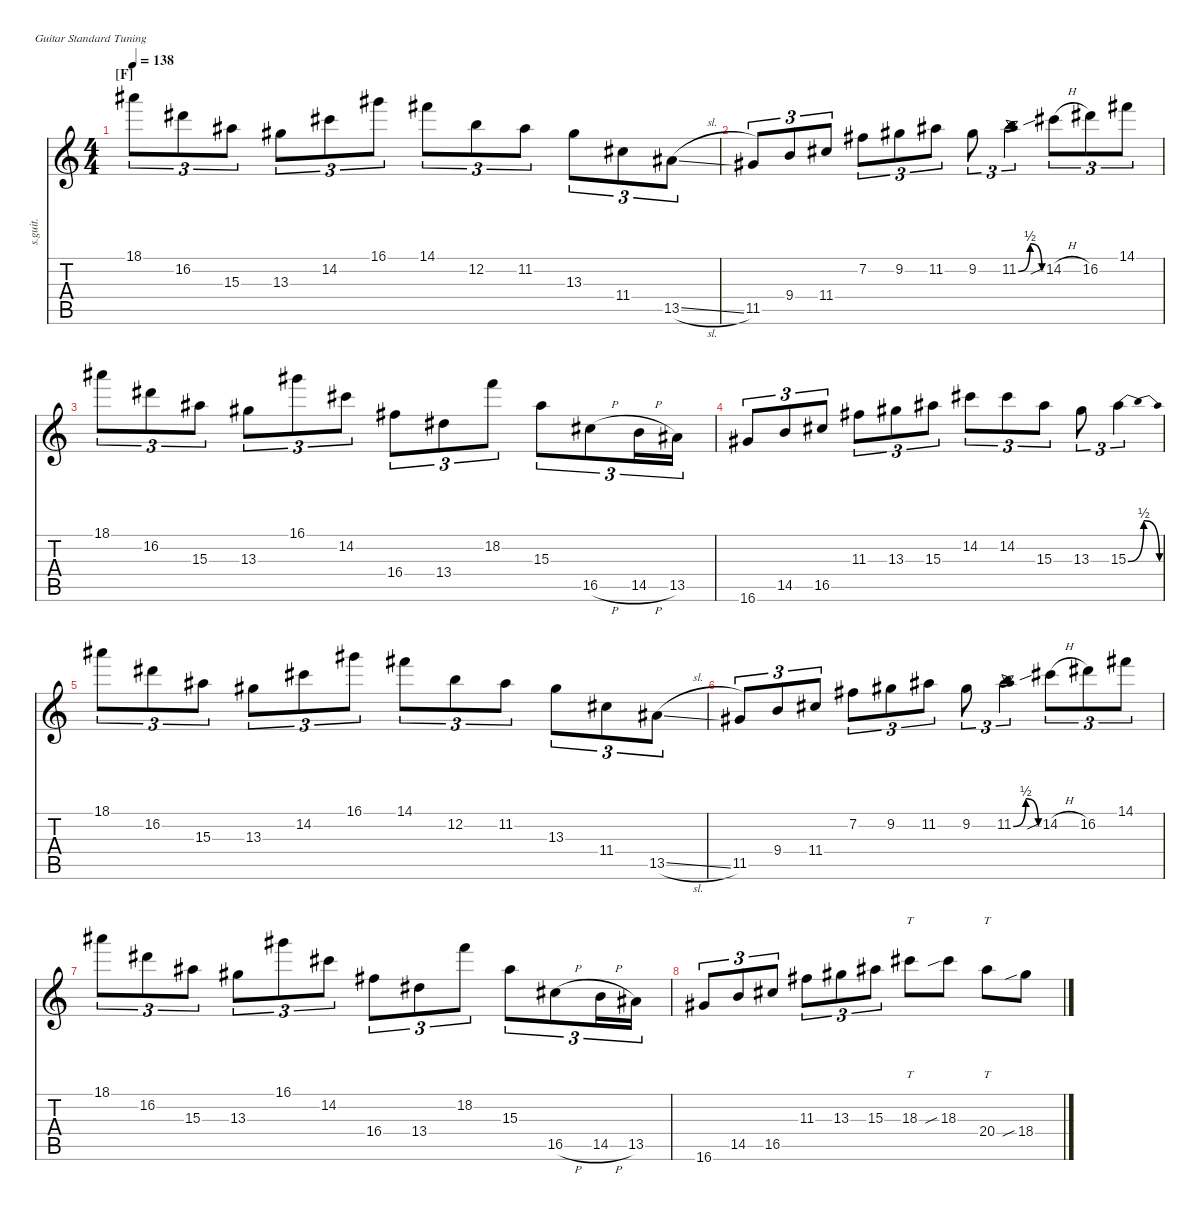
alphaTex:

\defaultSystemsLayout 4
\hideDynamics
\bracketExtendMode nobrackets
\track ("Erick Hansel" "s.guit.") {instrument overdrivenguitar}
\staff {score tabs}
\tuning (E4 B3 G3 D3 A2 E2)
\ts (4 4)
\section ("F" "")
\tempo 138
\clef g2
\ks c
18.1{acc #}.8{tu (3 2) lyrics (0 "") lyrics (1 "") lyrics (2 "") lyrics (3 "") lyrics (4 "") dy f} 16.2{acc #}.8{tu (3 2) lyrics (0 "") lyrics (1 "") lyrics (2 "") lyrics (3 "") lyrics (4 "")} 15.3{acc #}.8{tu (3 2) lyrics (0 "") lyrics (1 "") lyrics (2 "") lyrics (3 "") lyrics (4 "")} 13.3{acc #}.8{tu (3 2) lyrics (0 "") lyrics (1 "") lyrics (2 "") lyrics (3 "") lyrics (4 "")} 14.2{acc #}.8{tu (3 2) lyrics (0 "") lyrics (1 "") lyrics (2 "") lyrics (3 "") lyrics (4 "")} 16.1{acc #}.8{tu (3 2) lyrics (0 "") lyrics (1 "") lyrics (2 "") lyrics (3 "") lyrics (4 "")} 14.1{acc #}.8{tu (3 2) lyrics (0 "") lyrics (1 "") lyrics (2 "") lyrics (3 "") lyrics (4 "")} 12.2.8{tu (3 2) lyrics (0 "") lyrics (1 "") lyrics (2 "") lyrics (3 "") lyrics (4 "")} 11.2{acc #}.8{tu (3 2) lyrics (0 "") lyrics (1 "") lyrics (2 "") lyrics (3 "") lyrics (4 "")} 13.3{acc #}.8{tu (3 2) lyrics (0 "") lyrics (1 "") lyrics (2 "") lyrics (3 "") lyrics (4 "")} 11.4{acc #}.8{tu (3 2) lyrics (0 "") lyrics (1 "") lyrics (2 "") lyrics (3 "") lyrics (4 "")} 13.5{sl acc #}.8{tu (3 2) lyrics (0 "") lyrics (1 "") lyrics (2 "") lyrics (3 "") lyrics (4 "")} |
11.5{acc #}.8{tu (3 2) lyrics (0 "") lyrics (1 "") lyrics (2 "") lyrics (3 "") lyrics (4 "")} 9.4.8{tu (3 2) lyrics (0 "") lyrics (1 "") lyrics (2 "") lyrics (3 "") lyrics (4 "")} 11.4{acc #}.8{tu (3 2) lyrics (0 "") lyrics (1 "") lyrics (2 "") lyrics (3 "") lyrics (4 "")} 7.2{acc #}.8{tu (3 2) lyrics (0 "") lyrics (1 "") lyrics (2 "") lyrics (3 "") lyrics (4 "")} 9.2{acc #}.8{tu (3 2) lyrics (0 "") lyrics (1 "") lyrics (2 "") lyrics (3 "") lyrics (4 "")} 11.2{acc #}.8{tu (3 2) lyrics (0 "") lyrics (1 "") lyrics (2 "") lyrics (3 "") lyrics (4 "")} 9.2{acc #}.8{tu (3 2) lyrics (0 "") lyrics (1 "") lyrics (2 "") lyrics (3 "") lyrics (4 "")} 11.2{be (bendrelease 0 0 30 2 30 2 60 0) acc #}.4{tu (3 2) lyrics (0 "") lyrics (1 "") lyrics (2 "") lyrics (3 "") lyrics (4 "")} 14.2{sib h acc #}.8{tu (3 2) lyrics (0 "") lyrics (1 "") lyrics (2 "") lyrics (3 "") lyrics (4 "")} 16.2{acc #}.8{tu (3 2) lyrics (0 "") lyrics (1 "") lyrics (2 "") lyrics (3 "") lyrics (4 "")} 14.1{acc #}.8{tu (3 2) lyrics (0 "") lyrics (1 "") lyrics (2 "") lyrics (3 "") lyrics (4 "")} |
18.1{acc #}.8{tu (3 2) lyrics (0 "") lyrics (1 "") lyrics (2 "") lyrics (3 "") lyrics (4 "")} 16.2{acc #}.8{tu (3 2) lyrics (0 "") lyrics (1 "") lyrics (2 "") lyrics (3 "") lyrics (4 "")} 15.3{acc #}.8{tu (3 2) lyrics (0 "") lyrics (1 "") lyrics (2 "") lyrics (3 "") lyrics (4 "")} 13.3{acc #}.8{tu (3 2) lyrics (0 "") lyrics (1 "") lyrics (2 "") lyrics (3 "") lyrics (4 "")} 16.1{acc #}.8{tu (3 2) lyrics (0 "") lyrics (1 "") lyrics (2 "") lyrics (3 "") lyrics (4 "")} 14.2{acc #}.8{tu (3 2) lyrics (0 "") lyrics (1 "") lyrics (2 "") lyrics (3 "") lyrics (4 "")} 16.4{acc #}.8{tu (3 2) lyrics (0 "") lyrics (1 "") lyrics (2 "") lyrics (3 "") lyrics (4 "")} 13.4{acc #}.8{tu (3 2) lyrics (0 "") lyrics (1 "") lyrics (2 "") lyrics (3 "") lyrics (4 "")} 18.2.8{tu (3 2) lyrics (0 "") lyrics (1 "") lyrics (2 "") lyrics (3 "") lyrics (4 "")} 15.3{acc #}.8{tu (3 2) lyrics (0 "") lyrics (1 "") lyrics (2 "") lyrics (3 "") lyrics (4 "")} 16.5{h acc #}.8{tu (3 2) lyrics (0 "") lyrics (1 "") lyrics (2 "") lyrics (3 "") lyrics (4 "")} 14.5{h}.16{tu (3 2) lyrics (0 "") lyrics (1 "") lyrics (2 "") lyrics (3 "") lyrics (4 "")} 13.5{acc #}.16{tu (3 2) lyrics (0 "") lyrics (1 "") lyrics (2 "") lyrics (3 "") lyrics (4 "")} |
16.6{acc #}.8{tu (3 2) lyrics (0 "") lyrics (1 "") lyrics (2 "") lyrics (3 "") lyrics (4 "")} 14.5.8{tu (3 2) lyrics (0 "") lyrics (1 "") lyrics (2 "") lyrics (3 "") lyrics (4 "")} 16.5{acc #}.8{tu (3 2) lyrics (0 "") lyrics (1 "") lyrics (2 "") lyrics (3 "") lyrics (4 "")} 11.3{acc #}.8{tu (3 2) lyrics (0 "") lyrics (1 "") lyrics (2 "") lyrics (3 "") lyrics (4 "")} 13.3{acc #}.8{tu (3 2) lyrics (0 "") lyrics (1 "") lyrics (2 "") lyrics (3 "") lyrics (4 "")} 15.3{acc #}.8{tu (3 2) lyrics (0 "") lyrics (1 "") lyrics (2 "") lyrics (3 "") lyrics (4 "")} 14.2{acc #}.8{tu (3 2) lyrics (0 "") lyrics (1 "") lyrics (2 "") lyrics (3 "") lyrics (4 "")} 14.2{acc #}.8{tu (3 2) lyrics (0 "") lyrics (1 "") lyrics (2 "") lyrics (3 "") lyrics (4 "")} 15.3{acc #}.8{tu (3 2) lyrics (0 "") lyrics (1 "") lyrics (2 "") lyrics (3 "") lyrics (4 "")} 13.3{acc #}.8{tu (3 2) lyrics (0 "") lyrics (1 "") lyrics (2 "") lyrics (3 "") lyrics (4 "")} 15.3{be (bendrelease 0 0 30 2 30 2 60 0) acc #}.4{tu (3 2) lyrics (0 "") lyrics (1 "") lyrics (2 "") lyrics (3 "") lyrics (4 "")} |
18.1{acc #}.8{tu (3 2) lyrics (0 "") lyrics (1 "") lyrics (2 "") lyrics (3 "") lyrics (4 "")} 16.2{acc #}.8{tu (3 2) lyrics (0 "") lyrics (1 "") lyrics (2 "") lyrics (3 "") lyrics (4 "")} 15.3{acc #}.8{tu (3 2) lyrics (0 "") lyrics (1 "") lyrics (2 "") lyrics (3 "") lyrics (4 "")} 13.3{acc #}.8{tu (3 2) lyrics (0 "") lyrics (1 "") lyrics (2 "") lyrics (3 "") lyrics (4 "")} 14.2{acc #}.8{tu (3 2) lyrics (0 "") lyrics (1 "") lyrics (2 "") lyrics (3 "") lyrics (4 "")} 16.1{acc #}.8{tu (3 2) lyrics (0 "") lyrics (1 "") lyrics (2 "") lyrics (3 "") lyrics (4 "")} 14.1{acc #}.8{tu (3 2) lyrics (0 "") lyrics (1 "") lyrics (2 "") lyrics (3 "") lyrics (4 "")} 12.2.8{tu (3 2) lyrics (0 "") lyrics (1 "") lyrics (2 "") lyrics (3 "") lyrics (4 "")} 11.2{acc #}.8{tu (3 2) lyrics (0 "") lyrics (1 "") lyrics (2 "") lyrics (3 "") lyrics (4 "")} 13.3{acc #}.8{tu (3 2) lyrics (0 "") lyrics (1 "") lyrics (2 "") lyrics (3 "") lyrics (4 "")} 11.4{acc #}.8{tu (3 2) lyrics (0 "") lyrics (1 "") lyrics (2 "") lyrics (3 "") lyrics (4 "")} 13.5{sl acc #}.8{tu (3 2) lyrics (0 "") lyrics (1 "") lyrics (2 "") lyrics (3 "") lyrics (4 "")} |
11.5{acc #}.8{tu (3 2) lyrics (0 "") lyrics (1 "") lyrics (2 "") lyrics (3 "") lyrics (4 "")} 9.4.8{tu (3 2) lyrics (0 "") lyrics (1 "") lyrics (2 "") lyrics (3 "") lyrics (4 "")} 11.4{acc #}.8{tu (3 2) lyrics (0 "") lyrics (1 "") lyrics (2 "") lyrics (3 "") lyrics (4 "")} 7.2{acc #}.8{tu (3 2) lyrics (0 "") lyrics (1 "") lyrics (2 "") lyrics (3 "") lyrics (4 "")} 9.2{acc #}.8{tu (3 2) lyrics (0 "") lyrics (1 "") lyrics (2 "") lyrics (3 "") lyrics (4 "")} 11.2{acc #}.8{tu (3 2) lyrics (0 "") lyrics (1 "") lyrics (2 "") lyrics (3 "") lyrics (4 "")} 9.2{acc #}.8{tu (3 2) lyrics (0 "") lyrics (1 "") lyrics (2 "") lyrics (3 "") lyrics (4 "")} 11.2{be (bendrelease 0 0 30 2 30 2 60 0) acc #}.4{tu (3 2) lyrics (0 "") lyrics (1 "") lyrics (2 "") lyrics (3 "") lyrics (4 "")} 14.2{sib h acc #}.8{tu (3 2) lyrics (0 "") lyrics (1 "") lyrics (2 "") lyrics (3 "") lyrics (4 "")} 16.2{acc #}.8{tu (3 2) lyrics (0 "") lyrics (1 "") lyrics (2 "") lyrics (3 "") lyrics (4 "")} 14.1{acc #}.8{tu (3 2) lyrics (0 "") lyrics (1 "") lyrics (2 "") lyrics (3 "") lyrics (4 "")} |
18.1{acc #}.8{tu (3 2) lyrics (0 "") lyrics (1 "") lyrics (2 "") lyrics (3 "") lyrics (4 "")} 16.2{acc #}.8{tu (3 2) lyrics (0 "") lyrics (1 "") lyrics (2 "") lyrics (3 "") lyrics (4 "")} 15.3{acc #}.8{tu (3 2) lyrics (0 "") lyrics (1 "") lyrics (2 "") lyrics (3 "") lyrics (4 "")} 13.3{acc #}.8{tu (3 2) lyrics (0 "") lyrics (1 "") lyrics (2 "") lyrics (3 "") lyrics (4 "")} 16.1{acc #}.8{tu (3 2) lyrics (0 "") lyrics (1 "") lyrics (2 "") lyrics (3 "") lyrics (4 "")} 14.2{acc #}.8{tu (3 2) lyrics (0 "") lyrics (1 "") lyrics (2 "") lyrics (3 "") lyrics (4 "")} 16.4{acc #}.8{tu (3 2) lyrics (0 "") lyrics (1 "") lyrics (2 "") lyrics (3 "") lyrics (4 "")} 13.4{acc #}.8{tu (3 2) lyrics (0 "") lyrics (1 "") lyrics (2 "") lyrics (3 "") lyrics (4 "")} 18.2.8{tu (3 2) lyrics (0 "") lyrics (1 "") lyrics (2 "") lyrics (3 "") lyrics (4 "")} 15.3{acc #}.8{tu (3 2) lyrics (0 "") lyrics (1 "") lyrics (2 "") lyrics (3 "") lyrics (4 "")} 16.5{h acc #}.8{tu (3 2) lyrics (0 "") lyrics (1 "") lyrics (2 "") lyrics (3 "") lyrics (4 "")} 14.5{h}.16{tu (3 2) lyrics (0 "") lyrics (1 "") lyrics (2 "") lyrics (3 "") lyrics (4 "")} 13.5{acc #}.16{tu (3 2) lyrics (0 "") lyrics (1 "") lyrics (2 "") lyrics (3 "") lyrics (4 "")} |
16.6{acc #}.8{tu (3 2) lyrics (0 "") lyrics (1 "") lyrics (2 "") lyrics (3 "") lyrics (4 "")} 14.5.8{tu (3 2) lyrics (0 "") lyrics (1 "") lyrics (2 "") lyrics (3 "") lyrics (4 "")} 16.5{acc #}.8{tu (3 2) lyrics (0 "") lyrics (1 "") lyrics (2 "") lyrics (3 "") lyrics (4 "")} 11.3{acc #}.8{tu (3 2) lyrics (0 "") lyrics (1 "") lyrics (2 "") lyrics (3 "") lyrics (4 "")} 13.3{acc #}.8{tu (3 2) lyrics (0 "") lyrics (1 "") lyrics (2 "") lyrics (3 "") lyrics (4 "")} 15.3{acc #}.8{tu (3 2) lyrics (0 "") lyrics (1 "") lyrics (2 "") lyrics (3 "") lyrics (4 "")} 18.3{acc #}.8{tt lyrics (0 "") lyrics (1 "") lyrics (2 "") lyrics (3 "") lyrics (4 "")} 18.3{sib acc #}.8{lyrics (0 "") lyrics (1 "") lyrics (2 "") lyrics (3 "") lyrics (4 "")} 20.4{acc #}.8{tt lyrics (0 "") lyrics (1 "") lyrics (2 "") lyrics (3 "") lyrics (4 "")} 18.4{sib acc #}.8{lyrics (0 "") lyrics (1 "") lyrics (2 "") lyrics (3 "") lyrics (4 "")}
